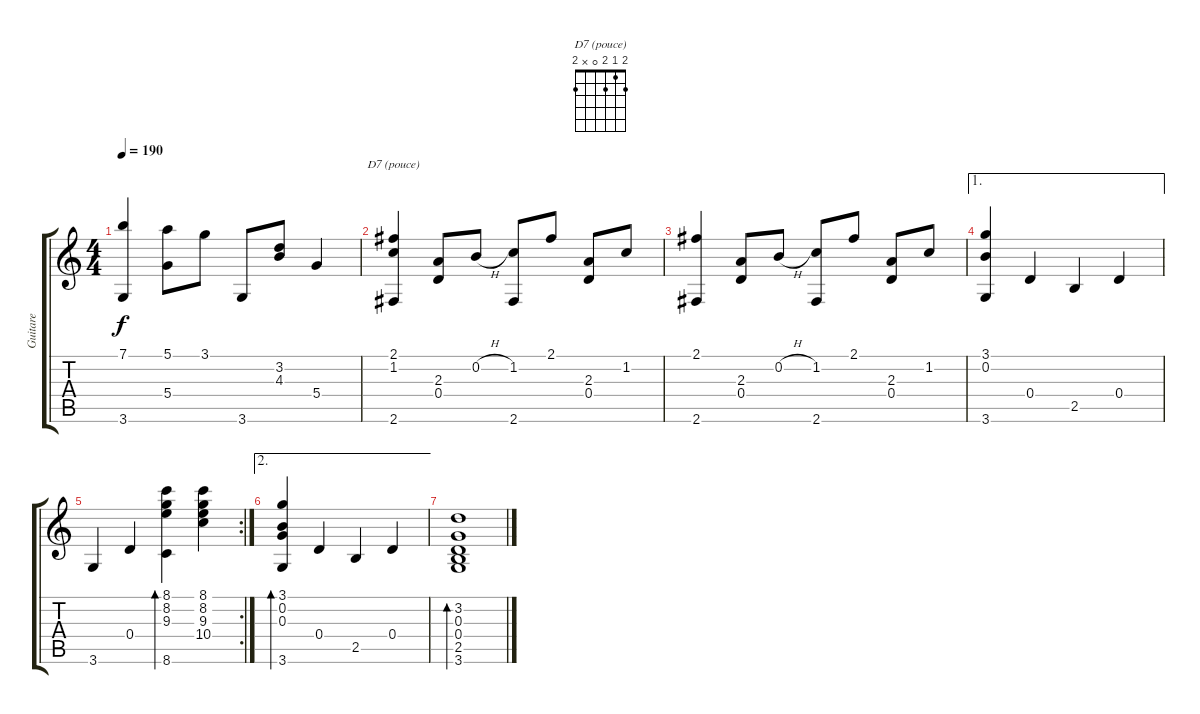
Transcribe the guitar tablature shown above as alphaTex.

\track ("Guitare" "Guitare") {instrument acousticguitarsteel}
\staff {score tabs}
\tuning (E4 B3 G3 D3 A2 E2) {hide}
\chord ("D7 (pouce)" 2 1 2 0 x 2)
\ts (4 4)
\tempo 190
\clef g2
\ks c
(7.1 3.6).4{dy f} (5.1 5.4).8 3.1.8 3.6.8 (3.2 4.3).8 5.4.4 |
(2.1 1.2 2.6).4{ch "D7 (pouce)"} (2.3 0.4).8 0.2{h}.8 (1.2 2.6).8 2.1.8 (2.3 0.4).8 1.2.8 |
(2.1 2.6).4 (2.3 0.4).8 0.2{h}.8 (1.2 2.6).8 2.1.8 (2.3 0.4).8 1.2.8 |
\ae 1
(3.1 0.2 3.6).4 0.4.4 2.5.4 0.4.4 |
\rc 2
3.6.4 0.4.4 (8.1 8.2 9.3 8.6).4{bd 240} (8.1 8.2 9.3 10.4).4 |
\ae 2
(3.1 0.2 0.3 3.6).4{bd 240} 0.4.4 2.5.4 0.4.4 |
(3.2 0.3 0.4 2.5 3.6).1{bd 480}
